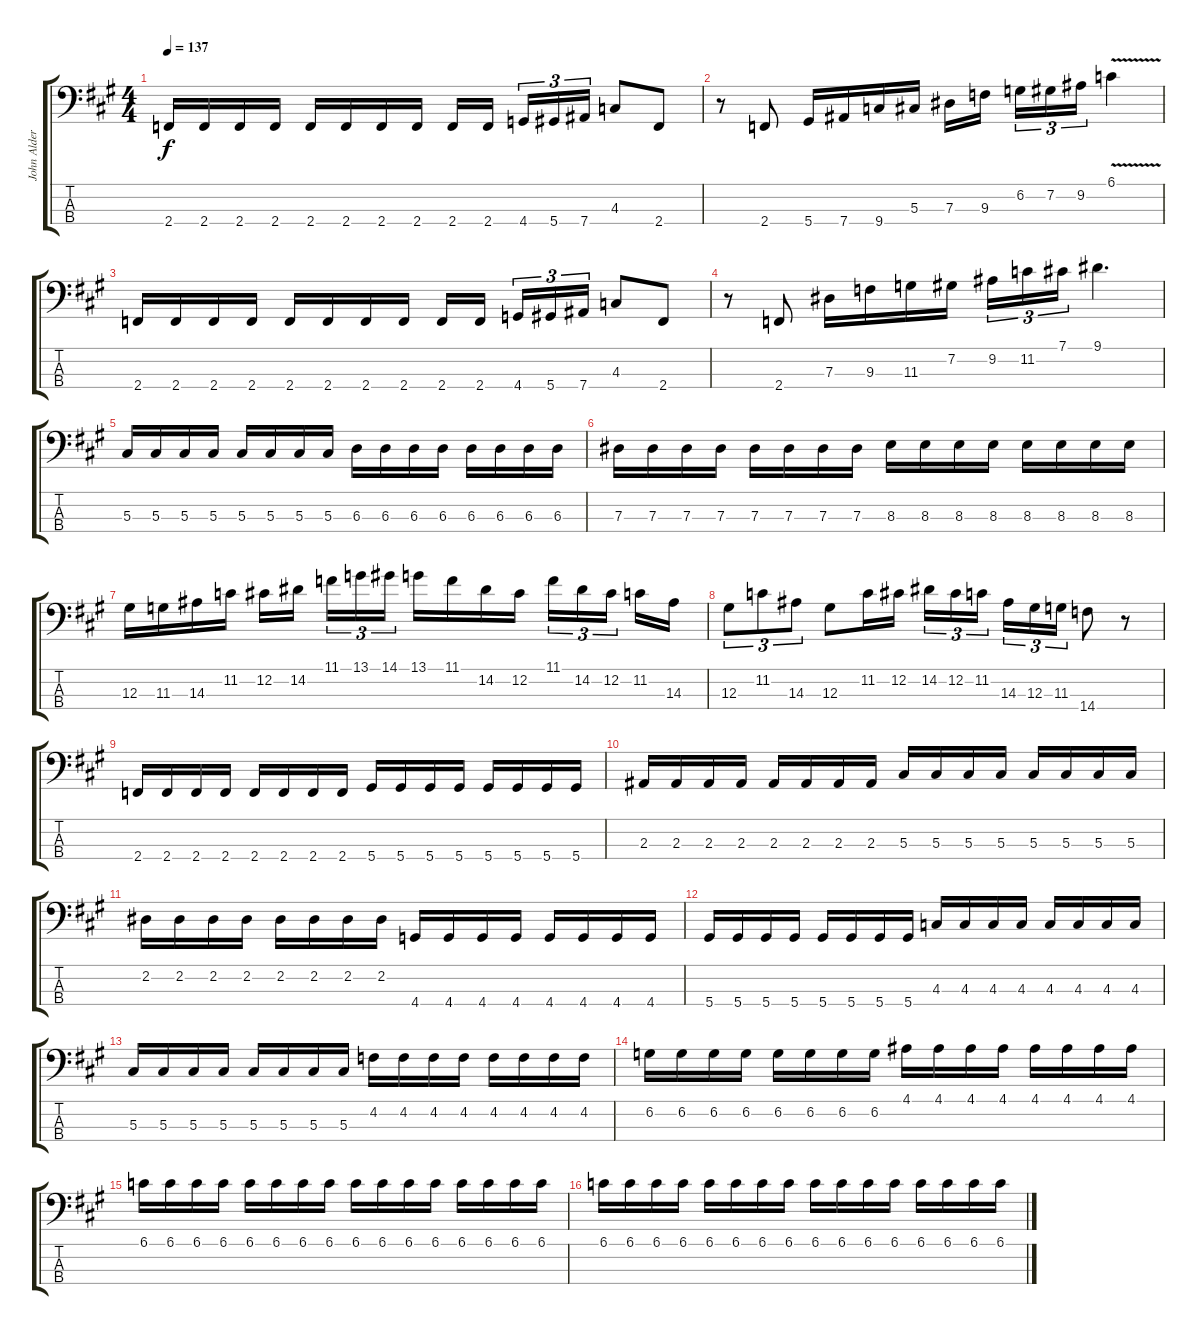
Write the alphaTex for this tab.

\track ("John Alderete" "John Alder") {instrument electricbassfinger}
\staff {score tabs}
\tuning (Gb2 Db2 Ab1 Eb1) {hide}
\ts (4 4)
\tempo 137
\clef f4
\ks f#minor
2.4.16{dy f} 2.4.16 2.4.16 2.4.16 2.4.16 2.4.16 2.4.16 2.4.16 2.4.16 2.4.16{beam splitsecondary} 4.4.16{tu (3 2)} 5.4.16{tu (3 2)} 7.4.16{tu (3 2)} 4.3.8 2.4.8 |
r.8 2.4.8 5.4.16 7.4.16 9.4.16 5.3.16 7.3.16 9.3.16{beam splitsecondary} 6.2.16{tu (3 2)} 7.2.16{tu (3 2)} 9.2.16{tu (3 2)} 6.1{v}.4 |
2.4.16 2.4.16 2.4.16 2.4.16 2.4.16 2.4.16 2.4.16 2.4.16 2.4.16 2.4.16{beam splitsecondary} 4.4.16{tu (3 2)} 5.4.16{tu (3 2)} 7.4.16{tu (3 2)} 4.3.8 2.4.8 |
r.8 2.4.8 7.3.16 9.3.16 11.3.16 7.2.16 9.2.16{tu (3 2)} 11.2.16{tu (3 2)} 7.1.16{tu (3 2)} 9.1.4{d} |
5.3.16 5.3.16 5.3.16 5.3.16 5.3.16 5.3.16 5.3.16 5.3.16 6.3.16 6.3.16 6.3.16 6.3.16 6.3.16 6.3.16 6.3.16 6.3.16 |
7.3.16 7.3.16 7.3.16 7.3.16 7.3.16 7.3.16 7.3.16 7.3.16 8.3.16 8.3.16 8.3.16 8.3.16 8.3.16 8.3.16 8.3.16 8.3.16 |
12.3.16 11.3.16 14.3.16 11.2.16 12.2.16 14.2.16{beam splitsecondary} 11.1.16{tu (3 2)} 13.1.16{tu (3 2)} 14.1.16{tu (3 2)} 13.1.16 11.1.16 14.2.16 12.2.16 11.1.16{tu (3 2)} 14.2.16{tu (3 2)} 12.2.16{tu (3 2) beam splitsecondary} 11.2.16 14.3.16 |
12.3.8{tu (3 2)} 11.2.8{tu (3 2)} 14.3.8{tu (3 2)} 12.3.8 11.2.16 12.2.16 14.2.16{tu (3 2)} 12.2.16{tu (3 2)} 11.2.16{tu (3 2) beam splitsecondary} 14.3.16{tu (3 2)} 12.3.16{tu (3 2)} 11.3.16{tu (3 2)} 14.4.8 r.8 |
2.4.16 2.4.16 2.4.16 2.4.16 2.4.16 2.4.16 2.4.16 2.4.16 5.4.16 5.4.16 5.4.16 5.4.16 5.4.16 5.4.16 5.4.16 5.4.16 |
2.3.16 2.3.16 2.3.16 2.3.16 2.3.16 2.3.16 2.3.16 2.3.16 5.3.16 5.3.16 5.3.16 5.3.16 5.3.16 5.3.16 5.3.16 5.3.16 |
2.2.16 2.2.16 2.2.16 2.2.16 2.2.16 2.2.16 2.2.16 2.2.16 4.4.16 4.4.16 4.4.16 4.4.16 4.4.16 4.4.16 4.4.16 4.4.16 |
5.4.16 5.4.16 5.4.16 5.4.16 5.4.16 5.4.16 5.4.16 5.4.16 4.3.16 4.3.16 4.3.16 4.3.16 4.3.16 4.3.16 4.3.16 4.3.16 |
5.3.16 5.3.16 5.3.16 5.3.16 5.3.16 5.3.16 5.3.16 5.3.16 4.2.16 4.2.16 4.2.16 4.2.16 4.2.16 4.2.16 4.2.16 4.2.16 |
6.2.16 6.2.16 6.2.16 6.2.16 6.2.16 6.2.16 6.2.16 6.2.16 4.1.16 4.1.16 4.1.16 4.1.16 4.1.16 4.1.16 4.1.16 4.1.16 |
6.1.16 6.1.16 6.1.16 6.1.16 6.1.16 6.1.16 6.1.16 6.1.16 6.1.16 6.1.16 6.1.16 6.1.16 6.1.16 6.1.16 6.1.16 6.1.16 |
6.1.16 6.1.16 6.1.16 6.1.16 6.1.16 6.1.16 6.1.16 6.1.16 6.1.16 6.1.16 6.1.16 6.1.16 6.1.16 6.1.16 6.1.16 6.1.16
